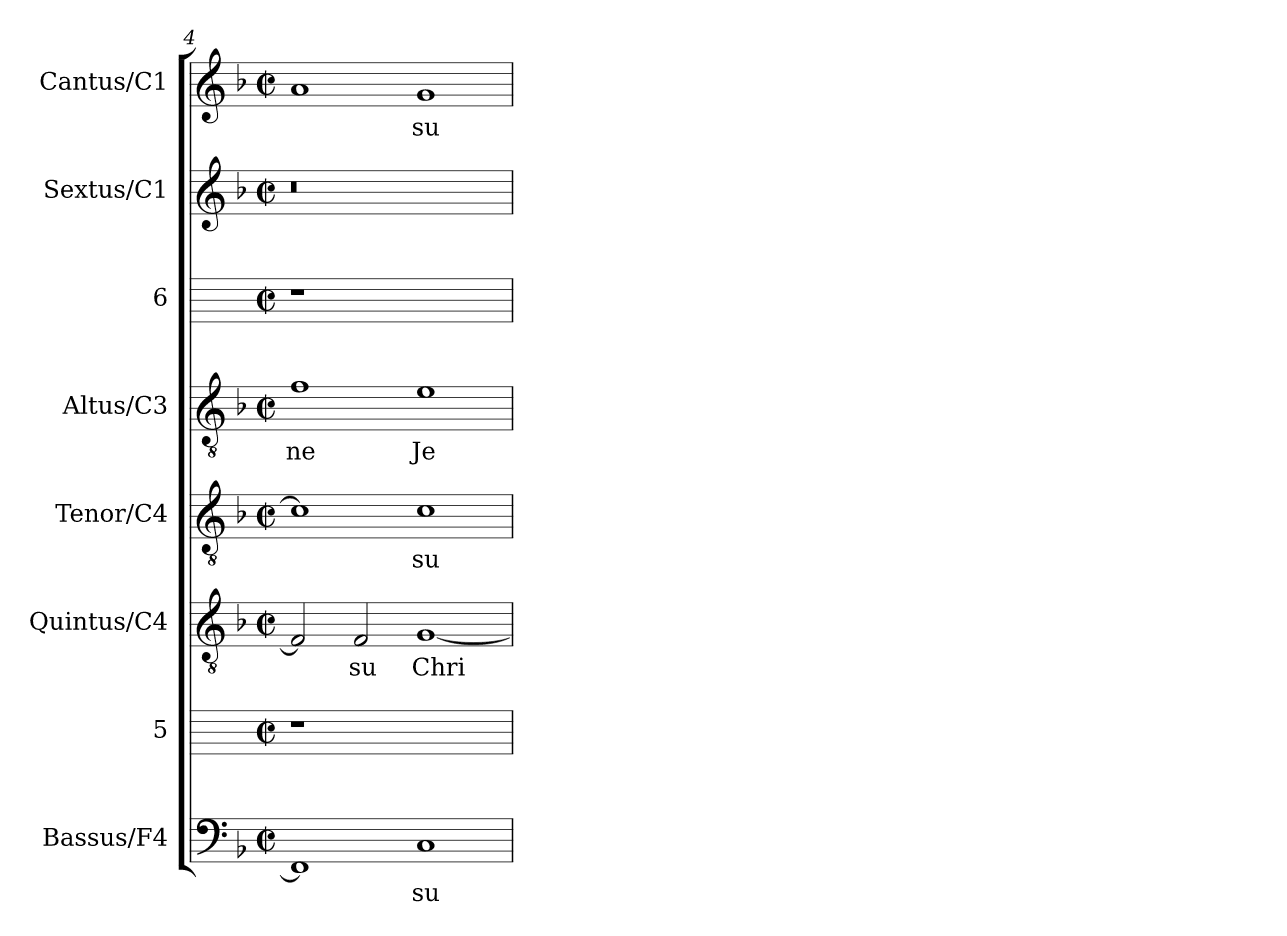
**kern	**text	**kern	**kern	**text	**kern	**text	**kern	**text	**kern	**kern	**kern	**text
*part8	*part8	*part7	*part6	*part6	*part5	*part5	*part4	*part4	*part3	*part2	*part1	*part1
*staff8	*staff8	*staff7	*staff6	*staff6	*staff5	*staff5	*staff4	*staff4	*staff3	*staff2	*staff1	*staff1
*I"Bassus/F4	*	*I"5	*I"Quintus/C4	*	*I"Tenor/C4	*	*I"Altus/C3	*	*I"6	*I"Sextus/C1	*I"Cantus/C1	*
*I'B	*	*	*	*	*I'T	*	*I'A	*	*	*	*I'C	*
*clefF4	*	*	*clefGv2	*	*clefGv2	*	*clefGv2	*	*	*clefG2	*clefG2	*
*k[b-]	*	*k[]	*k[b-]	*	*k[b-]	*	*k[b-]	*	*k[]	*k[b-]	*k[b-]	*
*F:	*	*C:	*F:	*	*F:	*	*F:	*	*C:	*F:	*F:	*
*M2/2	*	*M2/2	*M2/2	*	*M2/2	*	*M2/2	*	*M2/2	*M2/2	*M2/2	*
*met(c|)	*	*met(c|)	*met(c|)	*	*met(c|)	*	*met(c|)	*	*met(c|)	*met(c|)	*met(c|)	*
=4	=4	=4	=4	=4	=4	=4	=4	=4	=4	=4	=4	=4
!	!LO:LY:b:rj	!	!	!LO:LY:b:rj	!	!LO:LY:b:rj	!	!LO:LY:b:rj	!	!	!	!LO:LY:b:rj
1FF]	--	1r	2F/]	--	1c]	--	1f	-ne	1r	0r	1a	--
!	!	!	!	!LO:LY:b:rj	!	!	!	!	!	!	!	!
.	.	.	2F/	-su	.	.	.	.	.	.	.	.
!	!LO:LY:b:rj	!	!	!LO:LY:b:rj	!	!LO:LY:b:rj	!	!LO:LY:b:rj	!	!	!	!LO:LY:b:rj
1C	-su	1ryy	[<1G	Chri-	1c	-su	1e	Je-	1ryy	.	1g	-su
=	=	=	=	=	=	=	=	=	=	=	=	=
*-	*-	*-	*-	*-	*-	*-	*-	*-	*-	*-	*-	*-
